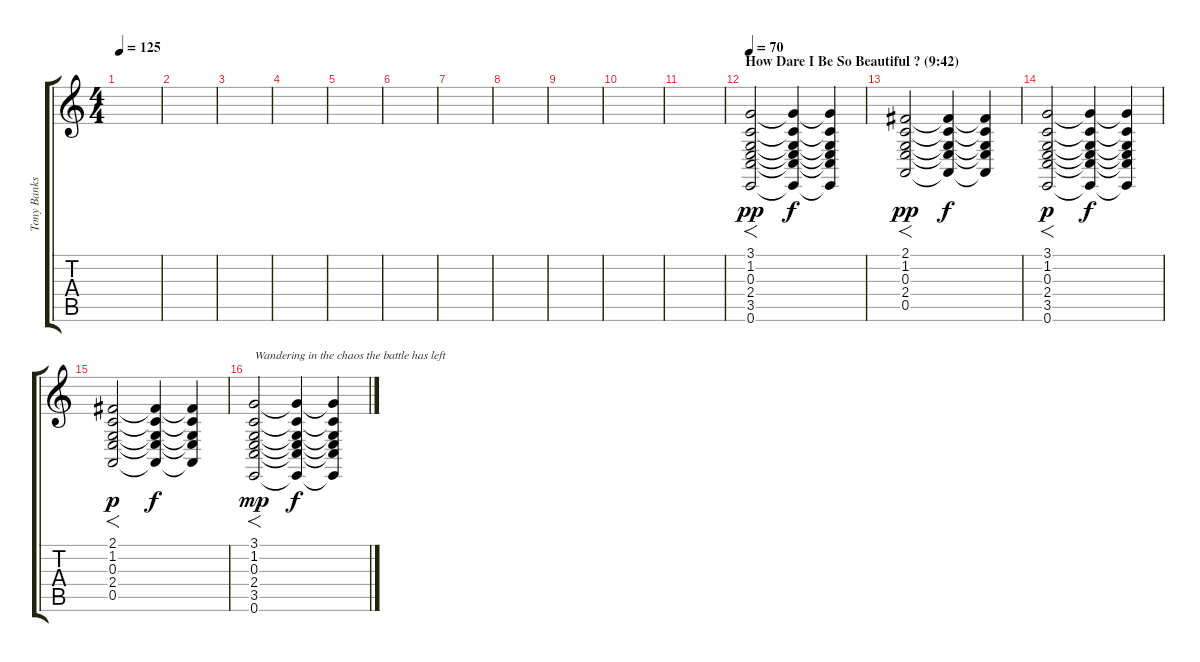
\track ("Tony Banks (organ)" "Tony Banks") {instrument drawbarorgan}
\staff {score tabs}
\tuning (E4 B3 G3 D3 A2 E2) {hide}
\ts (4 4)
\tempo 125
\clef g2
\ks c
|
|
|
|
|
|
|
|
|
|
|
\section ("" "How Dare I Be So Beautiful ? (9:42)")
\tempo 70
(3.1 1.2 0.3 2.4 3.5 0.6).2{f dy pp} (3.1{t} 1.2{t} 0.3{t} 2.4{t} 3.5{t} 0.6{t}).4{dy f} (3.1{t} 1.2{t} 0.3{t} 2.4{t} 3.5{t} 0.6{t}).4 |
(2.1 1.2 0.3 2.4 0.5).2{f dy pp} (2.1{t} 1.2{t} 0.3{t} 2.4{t} 0.5{t}).4{dy f} (2.1{t} 1.2{t} 0.3{t} 2.4{t} 0.5{t}).4 |
(3.1 1.2 0.3 2.4 3.5 0.6).2{f dy p} (3.1{t} 1.2{t} 0.3{t} 2.4{t} 3.5{t} 0.6{t}).4{dy f} (3.1{t} 1.2{t} 0.3{t} 2.4{t} 3.5{t} 0.6{t}).4 |
(2.1 1.2 0.3 2.4 0.5).2{f dy p} (2.1{t} 1.2{t} 0.3{t} 2.4{t} 0.5{t}).4{dy f} (2.1{t} 1.2{t} 0.3{t} 2.4{t} 0.5{t}).4 |
(3.1 1.2 0.3 2.4 3.5 0.6).2{f txt "Wandering in the chaos the battle has left" dy mp} (3.1{t} 1.2{t} 0.3{t} 2.4{t} 3.5{t} 0.6{t}).4{dy f} (3.1{t} 1.2{t} 0.3{t} 2.4{t} 3.5{t} 0.6{t}).4
